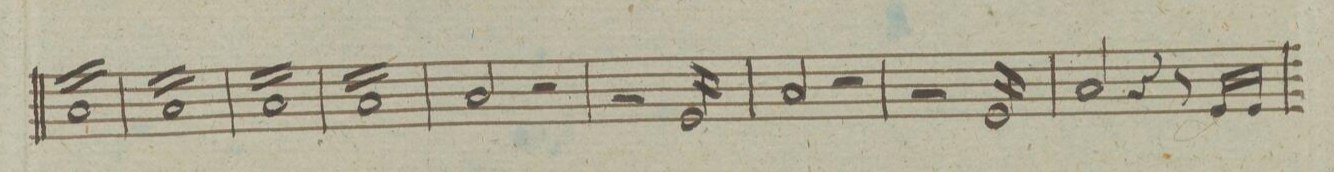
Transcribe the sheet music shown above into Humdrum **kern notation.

**kern
*I"3 Tympano. C. G. F.
*clefF4
*k[]
*met(c|)
*M2/2
*tremolo
16C/LL
16C/
16C/
16C/
16C/
16C/
16C/
16C/
16C/
16C/
16C/
16C/
16C/
16C/
16C/
16C/JJ
=247
16C/LL
16C/
16C/
16C/
16C/
16C/
16C/
16C/
16C/
16C/
16C/
16C/
16C/
16C/
16C/
16C/JJ
=248
16C/LL
16C/
16C/
16C/
16C/
16C/
16C/
16C/
16C/
16C/
16C/
16C/
16C/
16C/
16C/
16C/JJ
=249
16C/LL
16C/
16C/
16C/
16C/
16C/
16C/
16C/
16C/
16C/
16C/
16C/
16C/
16C/
16C/
16C/JJ
=250
2C/
2r
=251
2r
16GG/LL
16GG/
16GG/
16GG/
16GG/
16GG/
16GG/
16GG/JJ
=252
2C/
2r
=253
2r
16GG/LL
16GG/
16GG/
16GG/
16GG/
16GG/
16GG/
16GG/JJ
=254
2C/
4r
8r
*Xtremolo
16GG/LL
16GG/JJ
=255
*-
